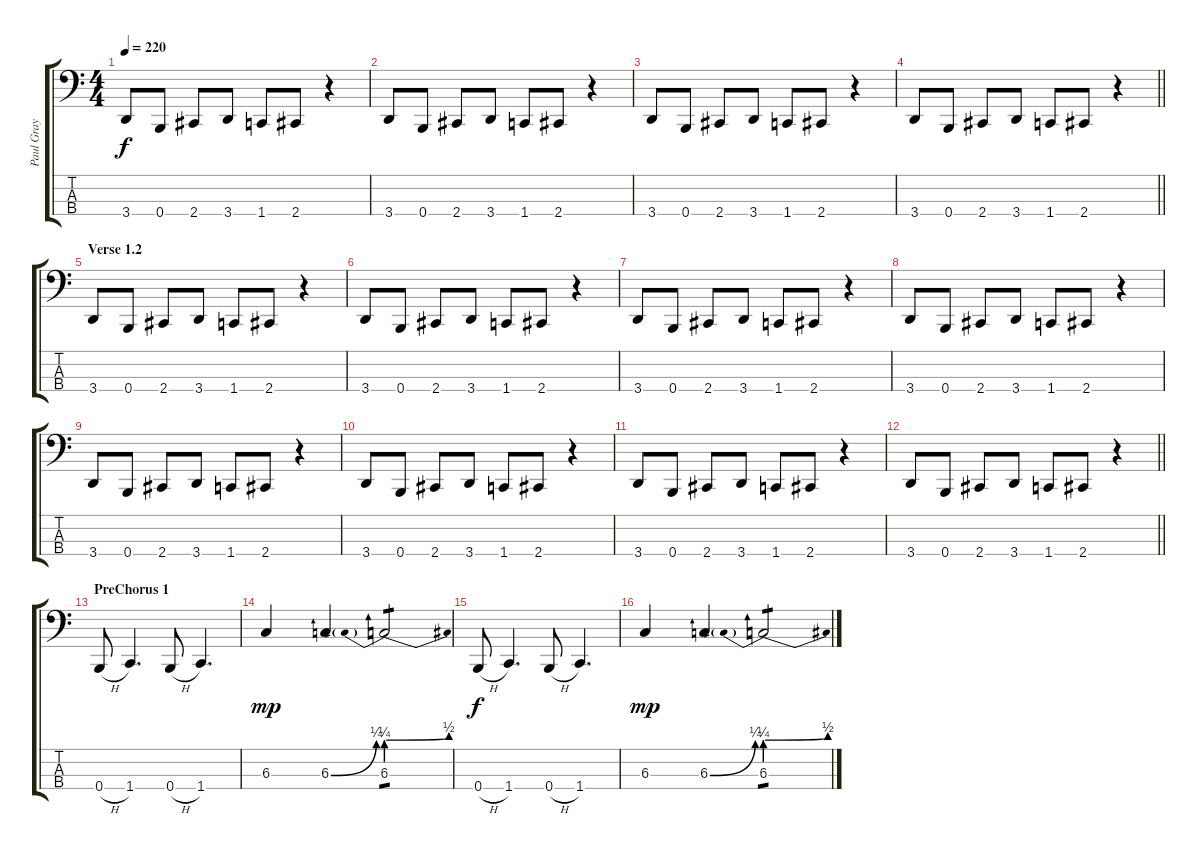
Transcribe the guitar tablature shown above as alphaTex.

\track ("Paul Gray" "Paul Gray") {instrument electricbasspick}
\staff {score tabs}
\tuning (E2 B1 Gb1 B0) {hide}
\ts (4 4)
\tempo 220
\clef f4
\ks c
3.4.8{dy f} 0.4.8 2.4.8 3.4.8 1.4.8 2.4.8 r.4 |
3.4.8 0.4.8 2.4.8 3.4.8 1.4.8 2.4.8 r.4 |
3.4.8 0.4.8 2.4.8 3.4.8 1.4.8 2.4.8 r.4 |
\barLineRight lightlight
3.4.8 0.4.8 2.4.8 3.4.8 1.4.8 2.4.8 r.4 |
\section ("" "Verse 1.2")
3.4.8 0.4.8 2.4.8 3.4.8 1.4.8 2.4.8 r.4 |
3.4.8 0.4.8 2.4.8 3.4.8 1.4.8 2.4.8 r.4 |
3.4.8 0.4.8 2.4.8 3.4.8 1.4.8 2.4.8 r.4 |
3.4.8 0.4.8 2.4.8 3.4.8 1.4.8 2.4.8 r.4 |
3.4.8 0.4.8 2.4.8 3.4.8 1.4.8 2.4.8 r.4 |
3.4.8 0.4.8 2.4.8 3.4.8 1.4.8 2.4.8 r.4 |
3.4.8 0.4.8 2.4.8 3.4.8 1.4.8 2.4.8 r.4 |
\barLineRight lightlight
3.4.8 0.4.8 2.4.8 3.4.8 1.4.8 2.4.8 r.4 |
\section ("" "PreChorus 1")
0.4{h}.8 1.4.4{d} 0.4{h}.8 1.4.4{d} |
6.3.4{dy mp} 6.3{be (bend 0 0 60 1)}.4 6.3{be (prebendbend 0 1 60 2)}.2{tp 1} |
0.4{h}.8{dy f} 1.4.4{d} 0.4{h}.8 1.4.4{d} |
6.3.4{dy mp} 6.3{be (bend 0 0 60 1)}.4 6.3{be (prebendbend 0 1 60 2)}.2{tp 1}
